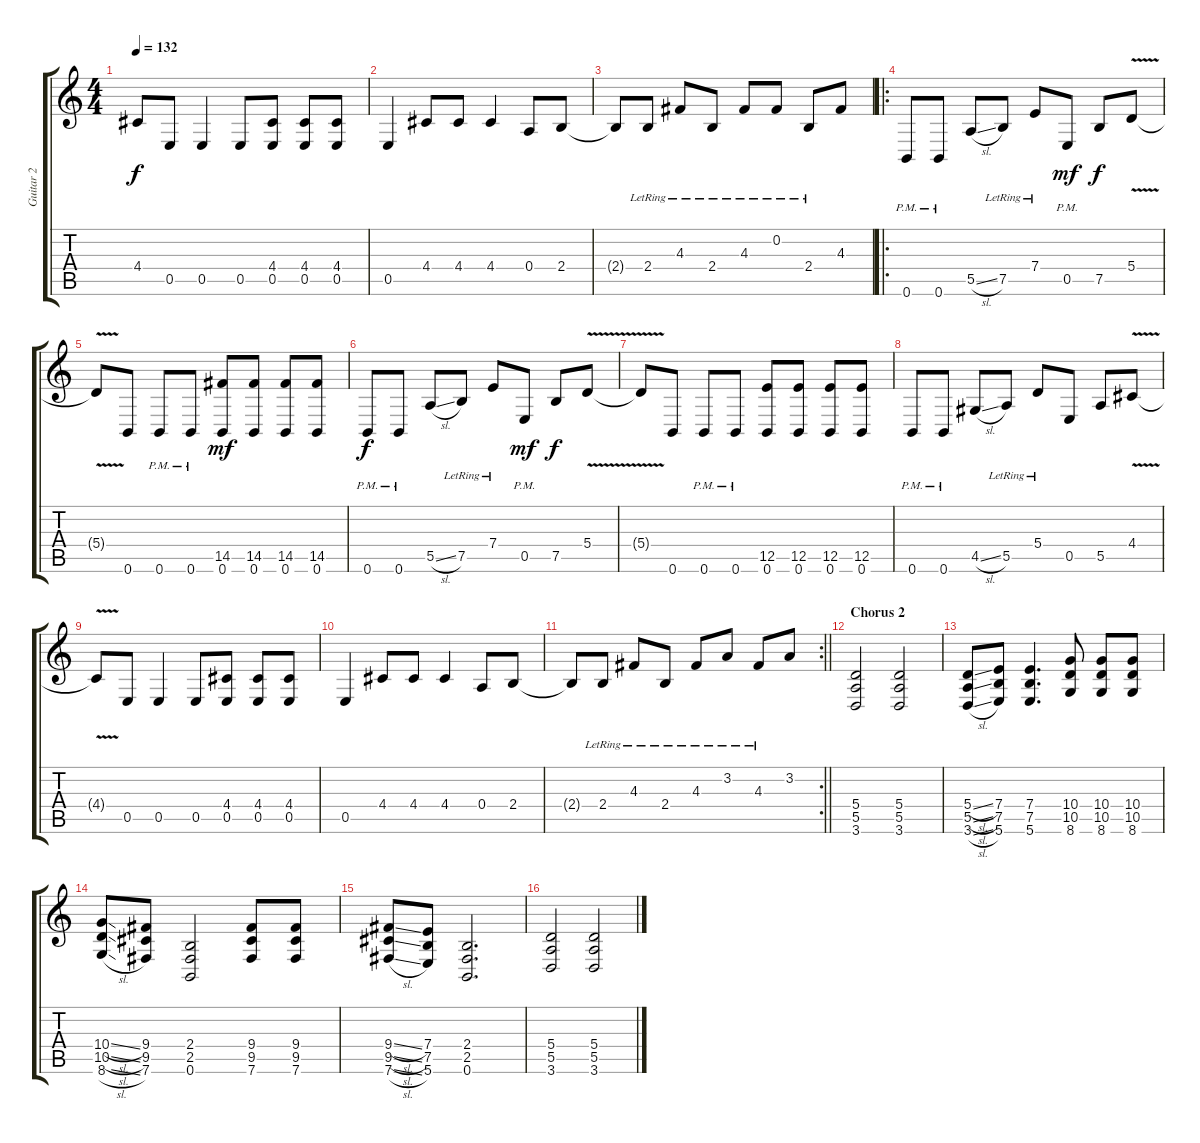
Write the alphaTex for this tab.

\track ("Guitar 2" "Guitar 2") {instrument distortionguitar}
\staff {score tabs}
\tuning (B3 Gb3 D3 A2 E2 B1) {hide}
\ts (4 4)
\tempo 132
\clef g2
\ks c
4.4{t}.8{dy f} 0.5.8 0.5.4 0.5.8 (4.4 0.5).8 (4.4 0.5).8 (4.4 0.5).8 |
0.5.4 4.4.8 4.4.8 4.4.4 0.4.8 2.4.8 |
2.4{t}.8 2.4{lr}.8 4.3{lr}.8 2.4{lr}.8 4.3{lr}.8 0.2{lr}.8 2.4{lr}.8 4.3.8 |
\ro
0.6{pm}.8 0.6{pm}.8 5.5{sl}.8 7.5{lr}.8 7.4{lr}.8 0.5{pm}.8{dy mf} 7.5.8{dy f} 5.4{v}.8 |
5.4{t}.8 0.6.8 0.6{pm}.8 0.6{pm}.8 (14.5 0.6).8{dy mf} (14.5 0.6).8 (14.5 0.6).8 (14.5 0.6).8 |
0.6{pm}.8{dy f} 0.6{pm}.8 5.5{sl}.8 7.5{lr}.8 7.4{lr}.8 0.5{pm}.8{dy mf} 7.5.8{dy f} 5.4{v}.8 |
5.4{t}.8 0.6.8 0.6{pm}.8 0.6{pm}.8 (12.5 0.6).8 (12.5 0.6).8 (12.5 0.6).8 (12.5 0.6).8 |
0.6{pm}.8 0.6{pm}.8 4.5{sl}.8 5.5{lr}.8 5.4{lr}.8 0.5.8 5.5.8 4.4{v}.8 |
4.4{t}.8 0.5.8 0.5.4 0.5.8 (4.4 0.5).8 (4.4 0.5).8 (4.4 0.5).8 |
0.5.4 4.4.8 4.4.8 4.4.4 0.4.8 2.4.8 |
\rc 2
\barLineRight lightlight
2.4{t}.8 2.4{lr}.8 4.3{lr}.8 2.4{lr}.8 4.3{lr}.8 3.2{lr}.8 4.3{lr}.8 3.2.8 |
\section ("" "Chorus 2")
(5.4 5.5 3.6).2{instrument distortionguitar} (5.4 5.5 3.6).2 |
(5.4{sl} 5.5{sl} 3.6{sl}).8 (7.4 7.5 5.6).8 (7.4 7.5 5.6).4{d} (10.4 10.5 8.6).8 (10.4 10.5 8.6).8 (10.4 10.5 8.6).8 |
(10.4{sl} 10.5{sl} 8.6{sl}).8 (9.4 9.5 7.6).8 (2.4 2.5 0.6).2 (9.4 9.5 7.6).8 (9.4 9.5 7.6).8 |
(9.4{sl} 9.5{sl} 7.6{sl}).8 (7.4 7.5 5.6).8 (2.4 2.5 0.6).2{d} |
(5.4 5.5 3.6).2 (5.4 5.5 3.6).2
